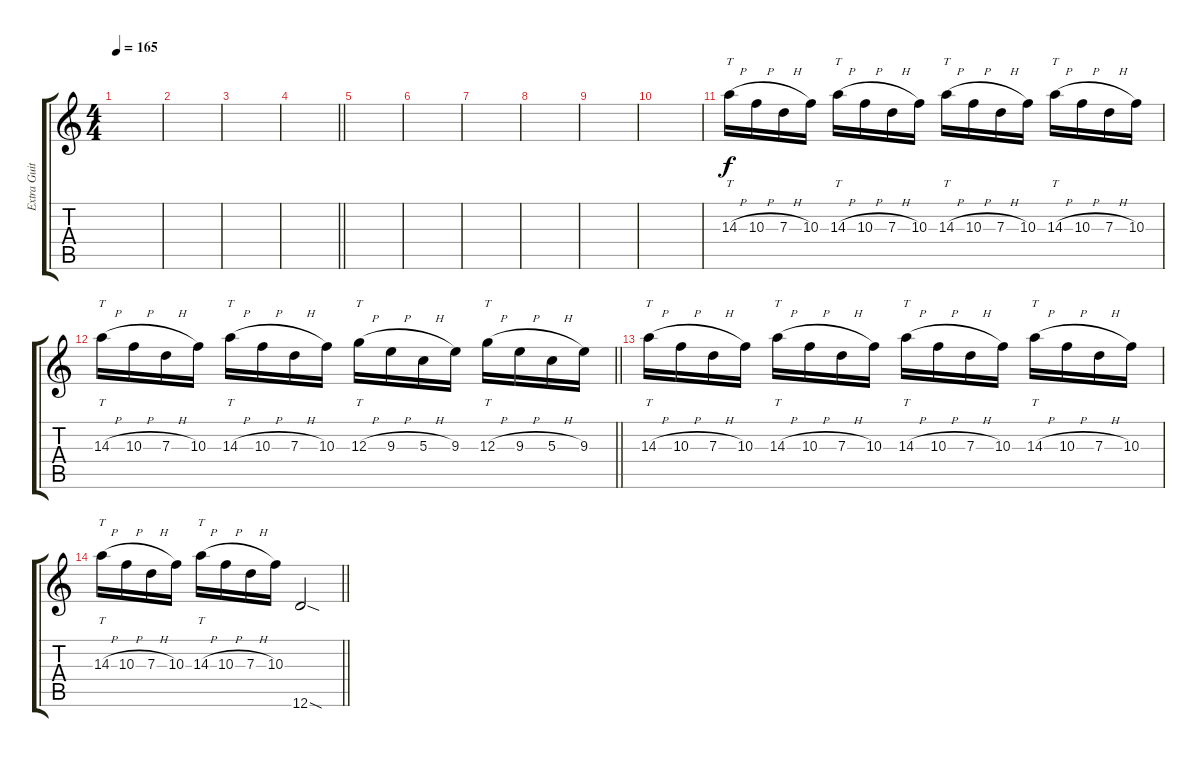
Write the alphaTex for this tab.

\track ("Extra Guitar" "Extra Guit") {instrument distortionguitar}
\staff {score tabs}
\tuning (E4 B3 G3 D3 A2 D2) {hide}
\ts (4 4)
\tempo 165
\clef g2
\ks c
|
|
|
\barLineRight lightlight
|
|
|
|
|
|
|
14.3{h}.16{tt volume 12} 10.3{h}.16 7.3{h}.16 10.3.16 14.3{h}.16{tt} 10.3{h}.16 7.3{h}.16 10.3.16 14.3{h}.16{tt} 10.3{h}.16 7.3{h}.16 10.3.16 14.3{h}.16{tt} 10.3{h}.16 7.3{h}.16 10.3.16 |
\barLineRight lightlight
14.3{h}.16{tt} 10.3{h}.16 7.3{h}.16 10.3.16 14.3{h}.16{tt} 10.3{h}.16 7.3{h}.16 10.3.16 12.3{h}.16{tt} 9.3{h}.16 5.3{h}.16 9.3.16 12.3{h}.16{tt} 9.3{h}.16 5.3{h}.16 9.3.16 |
14.3{h}.16{tt} 10.3{h}.16 7.3{h}.16 10.3.16 14.3{h}.16{tt} 10.3{h}.16 7.3{h}.16 10.3.16 14.3{h}.16{tt} 10.3{h}.16 7.3{h}.16 10.3.16 14.3{h}.16{tt} 10.3{h}.16 7.3{h}.16 10.3.16 |
\barLineRight lightlight
14.3{h}.16{tt} 10.3{h}.16 7.3{h}.16 10.3.16 14.3{h}.16{tt} 10.3{h}.16 7.3{h}.16 10.3.16 12.6{sod}.2
